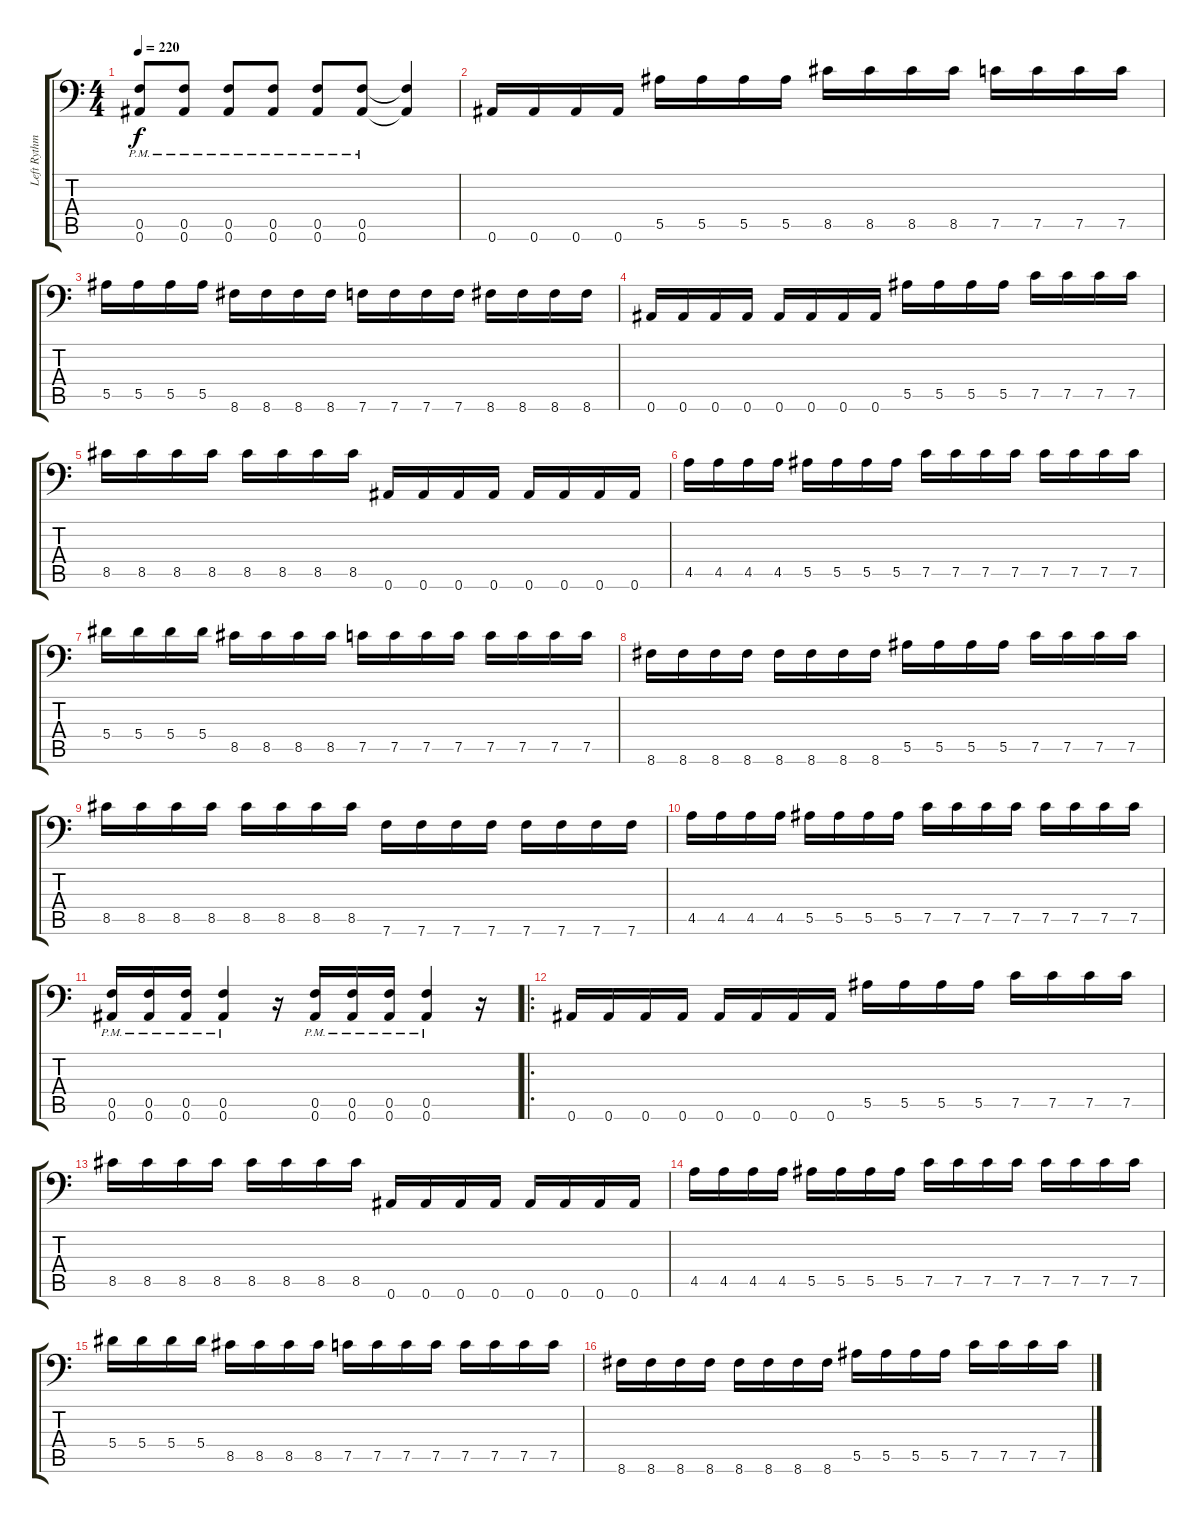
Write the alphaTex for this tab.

\track ("Left Rythm Guitar" "Left Rythm") {instrument distortionguitar}
\staff {score tabs}
\tuning (C4 G3 Eb3 Bb2 F2 Bb1) {hide}
\ts (4 4)
\tempo 220
\clef f4
\ks c
(0.5{pm} 0.6{pm}).8{dy f} (0.5{pm} 0.6{pm}).8 (0.5{pm} 0.6{pm}).8 (0.5{pm} 0.6{pm}).8 (0.5{pm} 0.6{pm}).8 (0.5{pm} 0.6{pm}).8 (0.5{t} 0.6{t}).4 |
0.6.16 0.6.16 0.6.16 0.6.16 5.5.16 5.5.16 5.5.16 5.5.16 8.5.16 8.5.16 8.5.16 8.5.16 7.5.16 7.5.16 7.5.16 7.5.16 |
5.5.16 5.5.16 5.5.16 5.5.16 8.6.16 8.6.16 8.6.16 8.6.16 7.6.16 7.6.16 7.6.16 7.6.16 8.6.16 8.6.16 8.6.16 8.6.16 |
0.6.16 0.6.16 0.6.16 0.6.16 0.6.16 0.6.16 0.6.16 0.6.16 5.5.16 5.5.16 5.5.16 5.5.16 7.5.16 7.5.16 7.5.16 7.5.16 |
8.5.16 8.5.16 8.5.16 8.5.16 8.5.16 8.5.16 8.5.16 8.5.16 0.6.16 0.6.16 0.6.16 0.6.16 0.6.16 0.6.16 0.6.16 0.6.16 |
4.5.16 4.5.16 4.5.16 4.5.16 5.5.16 5.5.16 5.5.16 5.5.16 7.5.16 7.5.16 7.5.16 7.5.16 7.5.16 7.5.16 7.5.16 7.5.16 |
5.4.16 5.4.16 5.4.16 5.4.16 8.5.16 8.5.16 8.5.16 8.5.16 7.5.16 7.5.16 7.5.16 7.5.16 7.5.16 7.5.16 7.5.16 7.5.16 |
8.6.16 8.6.16 8.6.16 8.6.16 8.6.16 8.6.16 8.6.16 8.6.16 5.5.16 5.5.16 5.5.16 5.5.16 7.5.16 7.5.16 7.5.16 7.5.16 |
8.5.16 8.5.16 8.5.16 8.5.16 8.5.16 8.5.16 8.5.16 8.5.16 7.6.16 7.6.16 7.6.16 7.6.16 7.6.16 7.6.16 7.6.16 7.6.16 |
4.5.16 4.5.16 4.5.16 4.5.16 5.5.16 5.5.16 5.5.16 5.5.16 7.5.16 7.5.16 7.5.16 7.5.16 7.5.16 7.5.16 7.5.16 7.5.16 |
(0.5{pm} 0.6{pm}).16 (0.5{pm} 0.6{pm}).16 (0.5{pm} 0.6{pm}).16 (0.5{pm} 0.6{pm}).4 r.16 (0.5{pm} 0.6{pm}).16 (0.5{pm} 0.6{pm}).16 (0.5{pm} 0.6{pm}).16 (0.5{pm} 0.6{pm}).4 r.16 |
\ro
0.6.16 0.6.16 0.6.16 0.6.16 0.6.16 0.6.16 0.6.16 0.6.16 5.5.16 5.5.16 5.5.16 5.5.16 7.5.16 7.5.16 7.5.16 7.5.16 |
8.5.16 8.5.16 8.5.16 8.5.16 8.5.16 8.5.16 8.5.16 8.5.16 0.6.16 0.6.16 0.6.16 0.6.16 0.6.16 0.6.16 0.6.16 0.6.16 |
4.5.16 4.5.16 4.5.16 4.5.16 5.5.16 5.5.16 5.5.16 5.5.16 7.5.16 7.5.16 7.5.16 7.5.16 7.5.16 7.5.16 7.5.16 7.5.16 |
5.4.16 5.4.16 5.4.16 5.4.16 8.5.16 8.5.16 8.5.16 8.5.16 7.5.16 7.5.16 7.5.16 7.5.16 7.5.16 7.5.16 7.5.16 7.5.16 |
8.6.16 8.6.16 8.6.16 8.6.16 8.6.16 8.6.16 8.6.16 8.6.16 5.5.16 5.5.16 5.5.16 5.5.16 7.5.16 7.5.16 7.5.16 7.5.16
